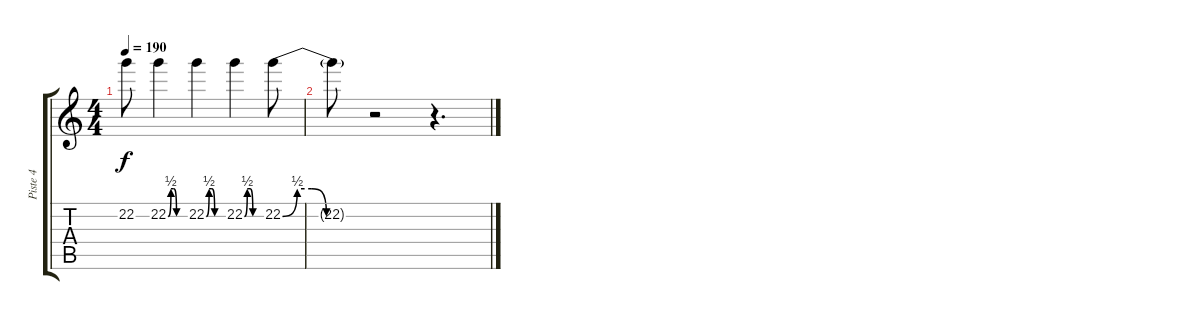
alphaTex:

\track ("Piste 4" "Piste 4") {instrument electricguitarclean}
\staff {score tabs}
\tuning (D4 A3 F3 C3 G2 D2) {hide}
\ts (4 4)
\tempo 190
\clef g2
\ks c
22.2.8{dy f} 22.2{be (custom 0 0 10 2 20 2 30 0 60 0)}.4 22.2{be (custom 0 0 10 2 20 2 30 0 60 0)}.4 22.2{be (custom 0 0 10 2 20 2 30 0 60 0)}.4 22.2{be (custom 0 0 10 2 20 2 30 0 60 0)}.8 |
22.2{t}.8 r.2 r.4{d}
